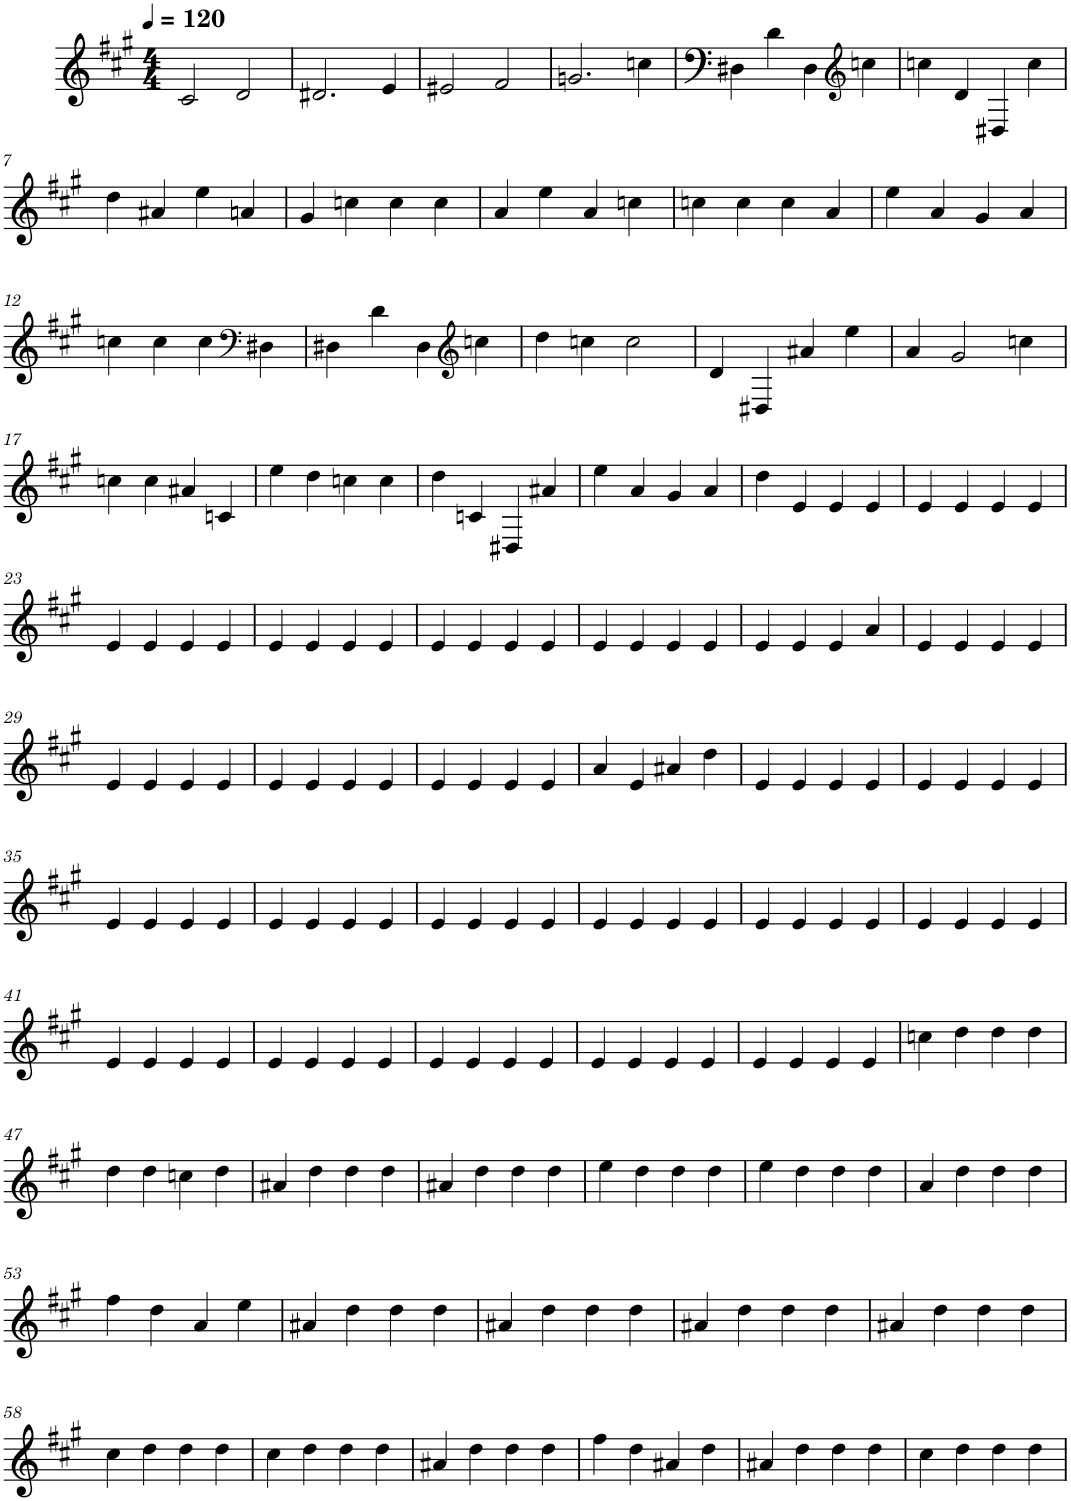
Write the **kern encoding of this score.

**kern
*part1
*staff1
*I"Piano
*I'Pno.
*clefG2
*k[f#c#g#]
*M4/4
*MM120
=1
2c#/
2d/
=2
2.d#X/
4e/
=3
2e#X/
2f#/
=4
2.gn/
4ccn\
=5
4D#X\
4d\
4D#\
*clefG2
4ccn\
=6
4ccn\
4d/
4D#X/
4cc\
!!LO:LB:g=z
=7
4dd\
4a#X/
4ee\
4an/
=8
4g#/
4ccn\
4cc\
4cc\
=9
4a/
4ee\
4a/
4ccn\
=10
4ccn\
4cc\
4cc\
4a/
=11
4ee\
4a/
4g#/
4a/
!!LO:LB:g=z
=12
4ccn\
4cc\
4cc\
*clefF4
4D#X\
=13
4D#X\
4d\
4D#\
*clefG2
4ccn\
=14
4dd\
4ccn\
2cc\
=15
4d/
4D#X/
4a#X/
4ee\
=16
4a/
2g#/
4ccn\
!!LO:LB:g=z
=17
4ccn\
4cc\
4a#X/
4cn/
=18
4ee\
4dd\
4ccn\
4cc\
=19
4dd\
4cn/
4D#X/
4a#X/
=20
4ee\
4a/
4g#/
4a/
=21
4dd\
4e/
4e/
4e/
=22
4e/
4e/
4e/
4e/
!!LO:LB:g=z
=23
4e/
4e/
4e/
4e/
=24
4e/
4e/
4e/
4e/
=25
4e/
4e/
4e/
4e/
=26
4e/
4e/
4e/
4e/
=27
4e/
4e/
4e/
4a/
=28
4e/
4e/
4e/
4e/
!!LO:LB:g=z
=29
4e/
4e/
4e/
4e/
=30
4e/
4e/
4e/
4e/
=31
4e/
4e/
4e/
4e/
=32
4a/
4e/
4a#X/
4dd\
=33
4e/
4e/
4e/
4e/
=34
4e/
4e/
4e/
4e/
!!LO:LB:g=z
=35
4e/
4e/
4e/
4e/
=36
4e/
4e/
4e/
4e/
=37
4e/
4e/
4e/
4e/
=38
4e/
4e/
4e/
4e/
=39
4e/
4e/
4e/
4e/
=40
4e/
4e/
4e/
4e/
!!LO:LB:g=z
=41
4e/
4e/
4e/
4e/
=42
4e/
4e/
4e/
4e/
=43
4e/
4e/
4e/
4e/
=44
4e/
4e/
4e/
4e/
=45
4e/
4e/
4e/
4e/
=46
4ccn\
4dd\
4dd\
4dd\
!!LO:LB:g=z
=47
4dd\
4dd\
4ccn\
4dd\
=48
4a#X/
4dd\
4dd\
4dd\
=49
4a#X/
4dd\
4dd\
4dd\
=50
4ee\
4dd\
4dd\
4dd\
=51
4ee\
4dd\
4dd\
4dd\
=52
4a/
4dd\
4dd\
4dd\
!!LO:LB:g=z
=53
4ff#\
4dd\
4a/
4ee\
=54
4a#X/
4dd\
4dd\
4dd\
=55
4a#X/
4dd\
4dd\
4dd\
=56
4a#X/
4dd\
4dd\
4dd\
=57
4a#X/
4dd\
4dd\
4dd\
!!LO:LB:g=z
=58
4cc#\
4dd\
4dd\
4dd\
=59
4cc#\
4dd\
4dd\
4dd\
=60
4a#X/
4dd\
4dd\
4dd\
=61
4ff#\
4dd\
4a#X/
4dd\
=62
4a#X/
4dd\
4dd\
4dd\
=63
4cc#\
4dd\
4dd\
4dd\
=
*-
